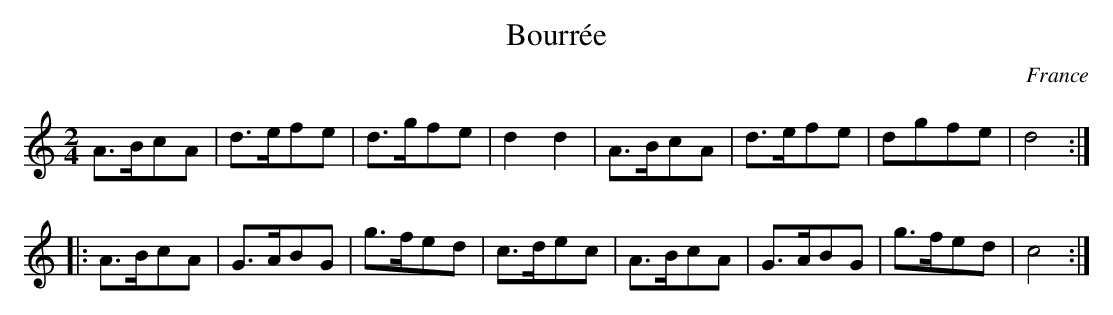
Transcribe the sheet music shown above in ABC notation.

X:1
T:Bourr\'ee
M:2/4
L:1/8
O:France
K:C
A>BcA| d>efe| d>gfe| d2d2| A>BcA| d>efe| dgfe| d4 ::
A>BcA| G>ABG| g>fed| c>dec| A>BcA| G>ABG| g>fed| c4:|
